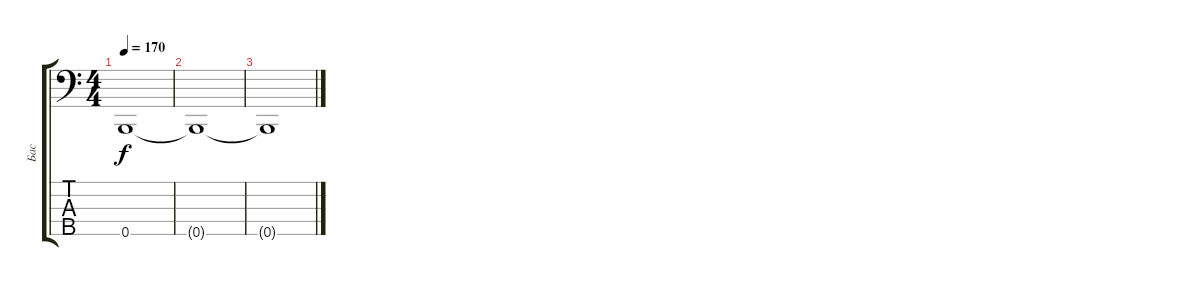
\track ("Бас" "Бас") {instrument electricbassfinger}
\staff {score tabs}
\tuning (G2 D2 A1 E1 B0) {hide}
\ts (4 4)
\tempo 170
\clef f4
\ks c
0.5.1{dy f} |
0.5{t}.1 |
0.5{t}.1
